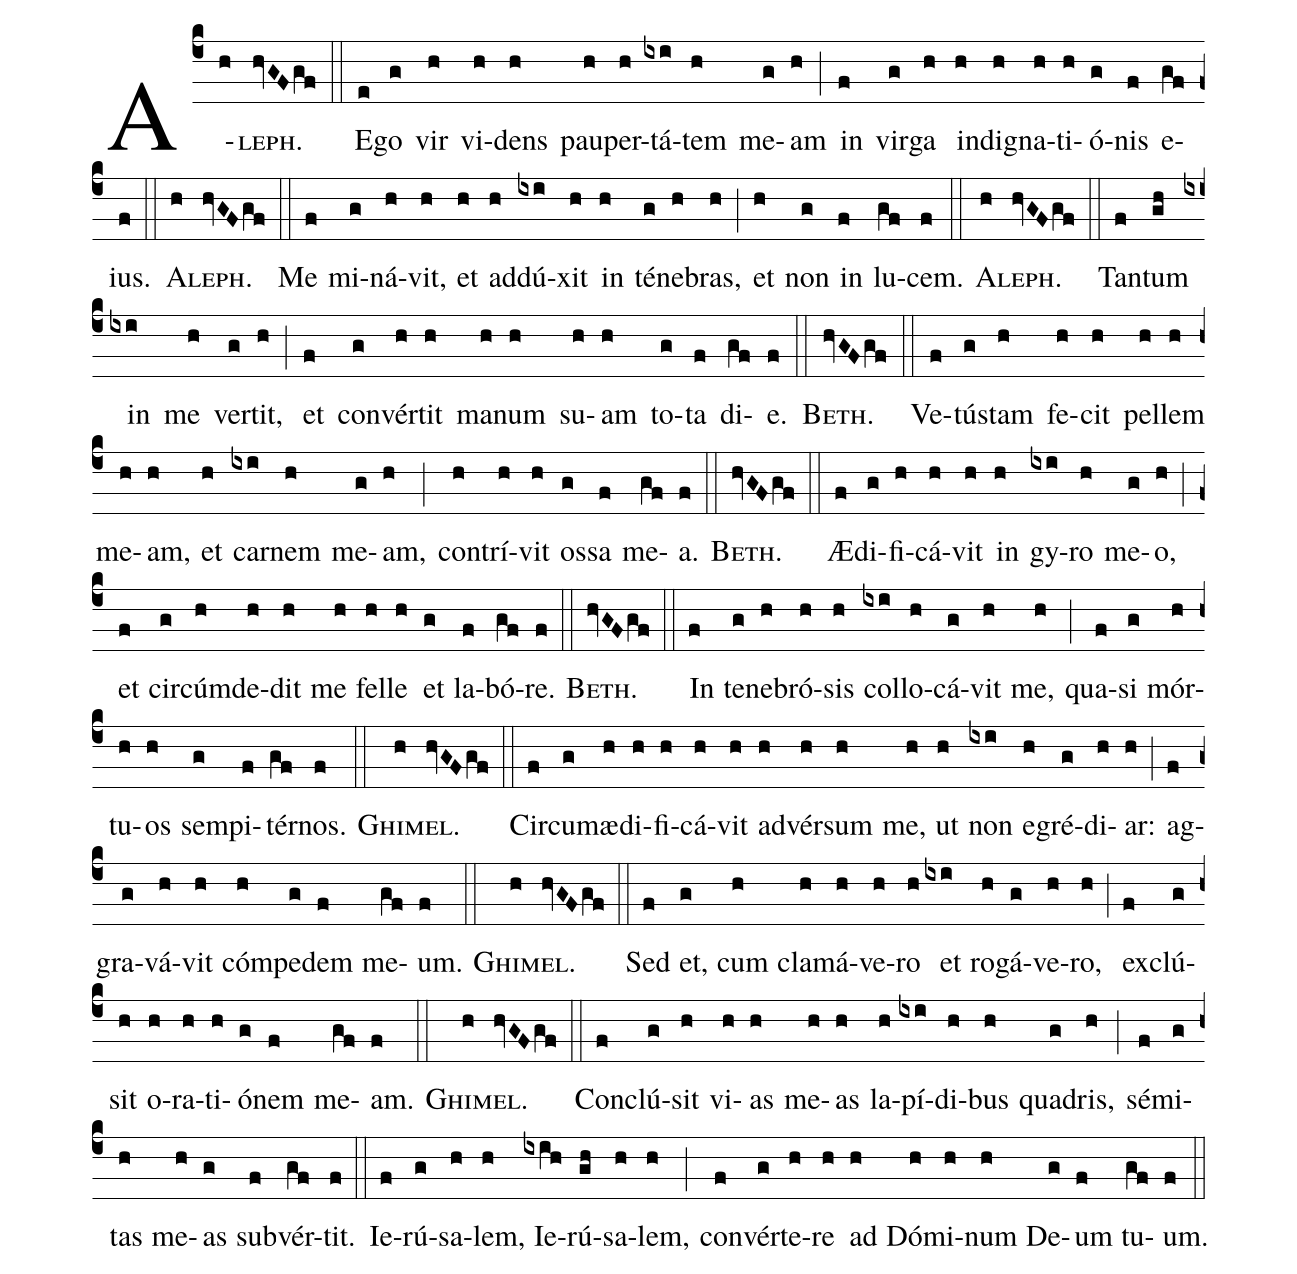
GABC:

%%
(c4)
A(h)<sc>leph.</sc>(hvGFgf) (::)
E(e)go(g) vir(h) vi(h)dens(h) pau(h)per(h)tá(ixi)tem(h) me(g)am(h) (;)
in(f) vir(g)ga(h) in(h)di(h)gna(h)ti(h)ó(g)nis(f) e(gf)ius.(f) (::)
A(h)<sc>leph.</sc>(hvGFgf) (::)
Me(f) mi(g)ná(h)vit,(h) et(h) ad(h)dú(ixi)xit(h) in(h) té(g)ne(h)bras,(h) (;)
et(h) non(g) in(f) lu(gf)cem.(f) (::)
A(h)<sc>leph.</sc>(hvGFgf) (::)
Tan(f)tum(gh) in(ixi) me(h) ver(g)tit,(h) (;)
et(f) con(g)vér(h)tit(h) ma(h)num(h) su(h)am(h) to(g)ta(f) di(gf)e.(f) (::)
<sc>Beth.</sc>(hvGFgf) (::)
Ve(f)tús(g)tam(h) fe(h)cit(h) pel(h)lem(h) me(h)am,(h) et(h) car(ixi)nem(h) me(g)am,(h) (;)
con(h)trí(h)vit(h) os(g)sa(f) me(gf)a.(f) (::)
<sc>Beth.</sc>(hvGFgf) (::)
Æ(f)di(g)fi(h)cá(h)vit(h) in(h) gy(ixi)ro(h) me(g)o,(h) (;)
et(f) cir(g)cúm(h)de(h)dit(h) me(h) fel(h)le(h) et(g) la(f)bó(gf)re.(f) (::)
<sc>Beth.</sc>(hvGFgf) (::)
In(f) te(g)ne(h)bró(h)sis(h) col(ixi)lo(h)cá(g)vit(h) me,(h) (;)
qua(f)si(g) mór(h)tu(h)os(h) sem(g)pi(f)tér(gf)nos.(f) (::)
<sc>Ghi</sc>(h)<sc>mel.</sc>(hvGFgf) (::)
Cir(f)cum(g)æ(h)di(h)fi(h)cá(h)vit(h) ad(h)vér(h)sum(h) me,(h) ut(h) non(ixi) e(h)gré(g)di(h)ar:(h) (;)
ag(f)gra(g)vá(h)vit(h) cóm(h)pe(g)dem(f) me(gf)um.(f) (::)
<sc>Ghi</sc>(h)<sc>mel.</sc>(hvGFgf) (::)
Sed(f) et,(g) cum(h) cla(h)má(h)ve(h)ro(h) et(ixi) ro(h)gá(g)ve(h)ro,(h) (;)
ex(f)clú(g)sit(h) o(h)ra(h)ti(h)ó(g)nem(f) me(gf)am.(f) (::)
<sc>Ghi</sc>(h)<sc>mel.</sc>(hvGFgf) (::)
Con(f)clú(g)sit(h) vi(h)as(h) me(h)as(h) la(h)pí(ixi)di(h)bus(h) qua(g)dris,(h) (;)
sé(f)mi(g)tas(h) me(h)as(g) sub(f)vér(gf)tit.(f) (::)
Ie(f)rú(g)sa(h)lem,(h) Ie(ixih)rú(gh)sa(h)lem,(h) (;)
con(f)vér(g)te(h)re(h) ad(h) Dó(h)mi(h)num(h) De(g)um(f) tu(gf)um.(f) (::)
